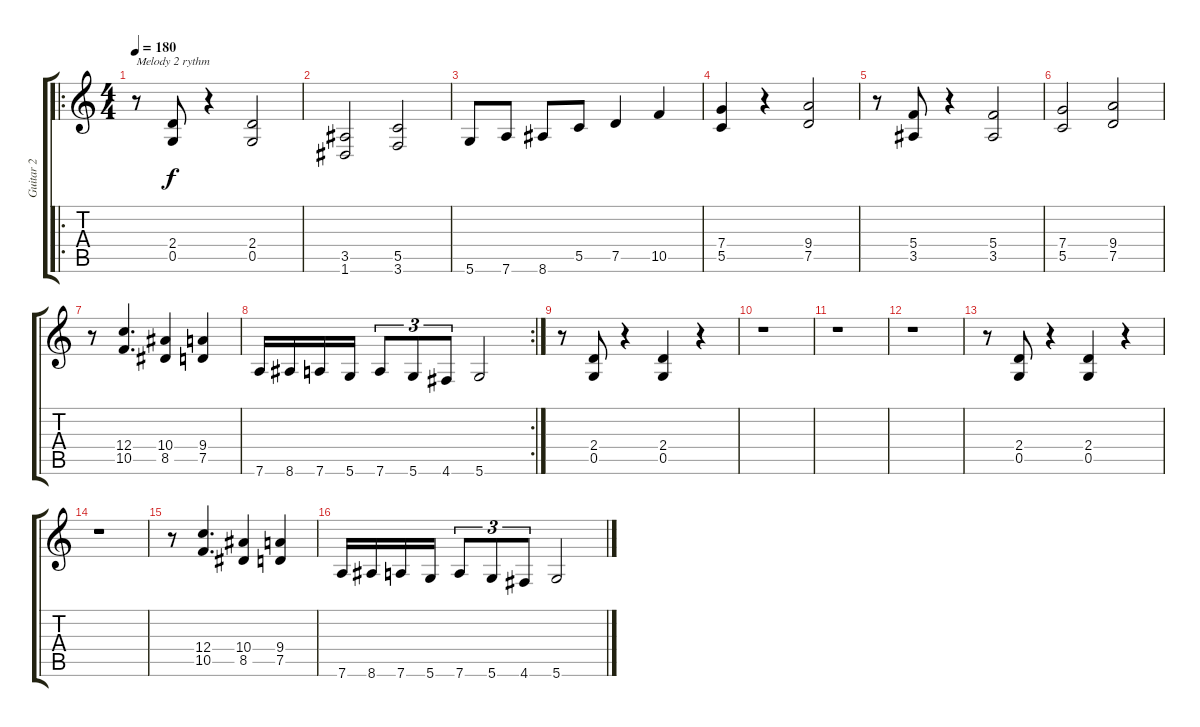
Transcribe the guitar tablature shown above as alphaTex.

\track ("Guitar 2" "Guitar 2") {instrument acousticguitarnylon}
\staff {score tabs}
\tuning (D4 A3 F3 C3 G2 D2) {hide}
\ro
\ts (4 4)
\tempo 180
\clef g2
\ks c
r.8{txt "Melody 2 rythm" dy f} (2.4 0.5).8 r.4 (2.4 0.5).2 |
(3.5 1.6).2 (5.5 3.6).2 |
5.6.8 7.6.8 8.6.8 5.5.8 7.5.4 10.5.4 |
(7.4 5.5).4 r.4 (9.4 7.5).2 |
r.8 (5.4 3.5).8 r.4 (5.4 3.5).2 |
(7.4 5.5).2 (9.4 7.5).2 |
r.8 (12.4 10.5).4{d} (10.4 8.5).4 (9.4 7.5).4 |
\rc 2
7.6.16 8.6.16 7.6.16 5.6.16 7.6.8{tu (3 2)} 5.6.8{tu (3 2)} 4.6.8{tu (3 2)} 5.6.2 |
r.8 (2.4 0.5).8 r.4 (2.4 0.5).4 r.4 |
r.1 |
r.1 |
r.1 |
r.8 (2.4 0.5).8 r.4 (2.4 0.5).4 r.4 |
r.1 |
r.8 (12.4 10.5).4{d} (10.4 8.5).4 (9.4 7.5).4 |
7.6.16 8.6.16 7.6.16 5.6.16 7.6.8{tu (3 2)} 5.6.8{tu (3 2)} 4.6.8{tu (3 2)} 5.6.2
